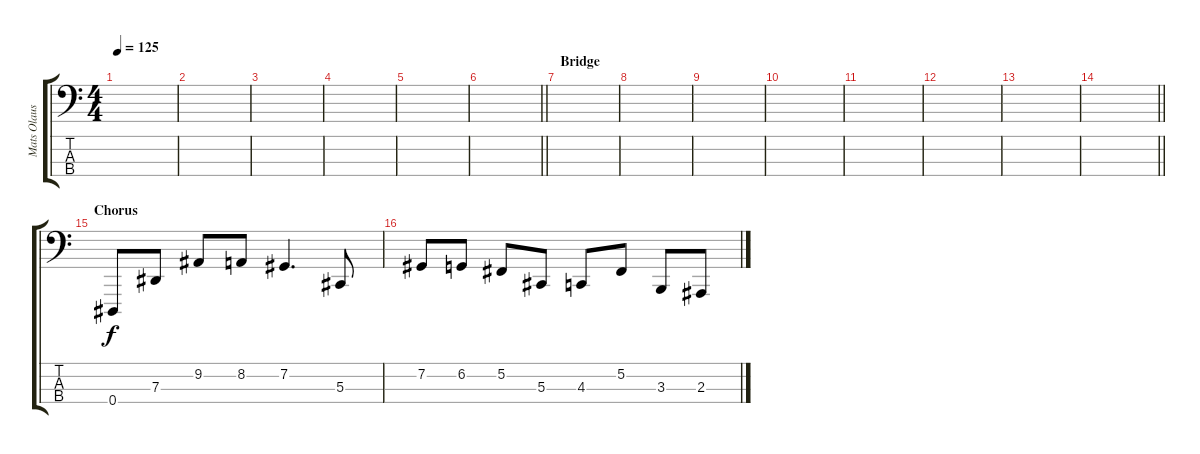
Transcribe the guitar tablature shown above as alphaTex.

\track ("Mats Olausson" "Mats Olaus") {instrument brightacousticpiano}
\staff {score tabs}
\tuning (Gb2 Db2 Ab1 Eb1) {hide}
\ts (4 4)
\tempo 125
\clef f4
\ks c
|
|
|
|
|
\barLineRight lightlight
|
\section ("" "Bridge")
|
|
|
|
|
|
|
\barLineRight lightlight
|
\section ("" "Chorus")
0.4.8 7.3.8 9.2.8 8.2.8 7.2.4{d} 5.3.8 |
7.2.8 6.2.8 5.2.8 5.3.8 4.3.8 5.2.8 3.3.8 2.3.8
